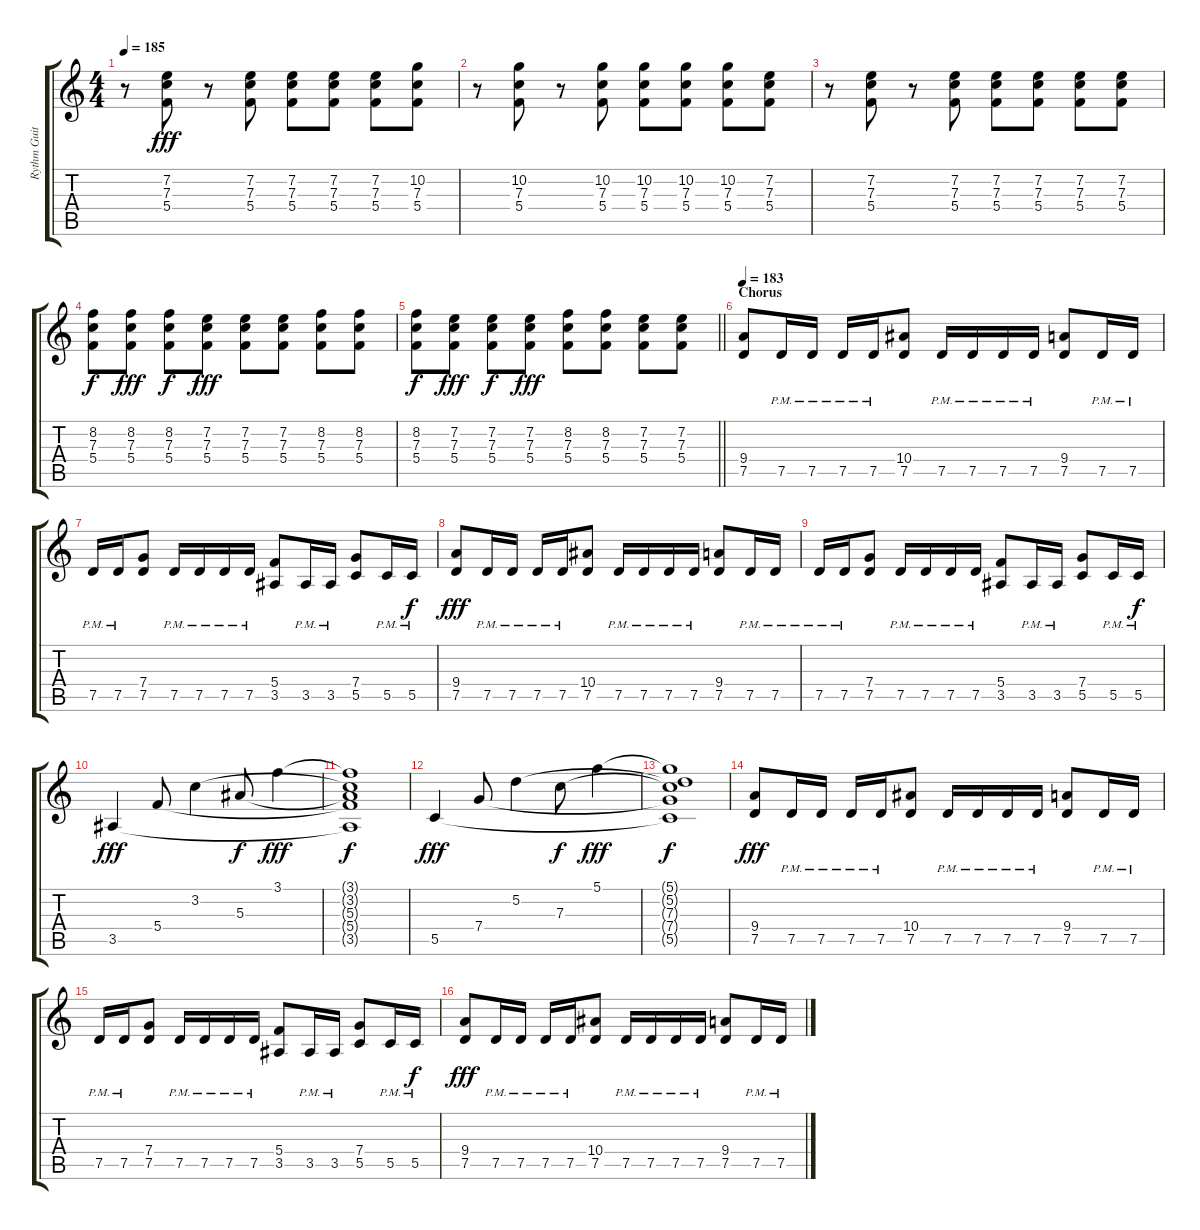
\track ("Rythm Guitar I" "Rythm Guit") {instrument distortionguitar}
\staff {score tabs}
\tuning (D4 A3 F3 C3 G2 C2) {hide}
\ts (4 4)
\tempo 185
\clef g2
\ks c
r.8{dy fff} (7.2 7.3 5.4).8 r.8 (7.2 7.3 5.4).8 (7.2 7.3 5.4).8 (7.2 7.3 5.4).8 (7.2 7.3 5.4).8 (10.2 7.3 5.4).8 |
r.8 (10.2 7.3 5.4).8 r.8 (10.2 7.3 5.4).8 (10.2 7.3 5.4).8 (10.2 7.3 5.4).8 (10.2 7.3 5.4).8 (7.2 7.3 5.4).8 |
r.8 (7.2 7.3 5.4).8 r.8 (7.2 7.3 5.4).8 (7.2 7.3 5.4).8 (7.2 7.3 5.4).8 (7.2 7.3 5.4).8 (7.2 7.3 5.4).8 |
(8.2 7.3 5.4).8{dy f} (8.2 7.3 5.4).8{dy fff} (8.2 7.3 5.4).8{dy f} (7.2 7.3 5.4).8{dy fff} (7.2 7.3 5.4).8 (7.2 7.3 5.4).8 (8.2 7.3 5.4).8 (8.2 7.3 5.4).8 |
\barLineRight lightlight
(8.2 7.3 5.4).8{dy f} (7.2 7.3 5.4).8{dy fff} (7.2 7.3 5.4).8{dy f} (7.2 7.3 5.4).8{dy fff} (8.2 7.3 5.4).8 (8.2 7.3 5.4).8 (7.2 7.3 5.4).8 (7.2 7.3 5.4).8 |
\section ("" "Chorus")
\tempo 183
(9.4 7.5).8{volume 14 balance 2 instrument distortionguitar} 7.5{pm}.16 7.5{pm}.16 7.5{pm}.16 7.5{pm}.16 (10.4 7.5).8 7.5{pm}.16 7.5{pm}.16 7.5{pm}.16 7.5{pm}.16 (9.4 7.5).8 7.5{pm}.16 7.5{pm}.16 |
7.5{pm}.16 7.5{pm}.16 (7.4 7.5).8 7.5{pm}.16 7.5{pm}.16 7.5{pm}.16 7.5{pm}.16 (5.4 3.5).8 3.5{pm}.16 3.5{pm}.16 (7.4 5.5).8 5.5{pm}.16 5.5{pm}.16{dy f} |
(9.4 7.5).8{dy fff} 7.5{pm}.16 7.5{pm}.16 7.5{pm}.16 7.5{pm}.16 (10.4 7.5).8 7.5{pm}.16 7.5{pm}.16 7.5{pm}.16 7.5{pm}.16 (9.4 7.5).8 7.5{pm}.16 7.5{pm}.16 |
7.5{pm}.16 7.5{pm}.16 (7.4 7.5).8 7.5{pm}.16 7.5{pm}.16 7.5{pm}.16 7.5{pm}.16 (5.4 3.5).8 3.5{pm}.16 3.5{pm}.16 (7.4 5.5).8 5.5{pm}.16 5.5{pm}.16{dy f} |
3.5.4{dy fff volume 11 balance 2} 5.4.8 3.2.4 5.3.8{dy f} 3.1.4{dy fff} |
(3.1{t} 3.2{t} 5.3{t} 5.4{t} 3.5{t}).1{dy f} |
5.5.4{dy fff} 7.4.8 5.2.4 7.3.8{dy f} 5.1.4{dy fff} |
(5.1{t} 5.2{t} 7.3{t} 7.4{t} 5.5{t}).1{dy f} |
(9.4 7.5).8{dy fff volume 14 balance 2 instrument distortionguitar} 7.5{pm}.16 7.5{pm}.16 7.5{pm}.16 7.5{pm}.16 (10.4 7.5).8 7.5{pm}.16 7.5{pm}.16 7.5{pm}.16 7.5{pm}.16 (9.4 7.5).8 7.5{pm}.16 7.5{pm}.16 |
7.5{pm}.16 7.5{pm}.16 (7.4 7.5).8 7.5{pm}.16 7.5{pm}.16 7.5{pm}.16 7.5{pm}.16 (5.4 3.5).8 3.5{pm}.16 3.5{pm}.16 (7.4 5.5).8 5.5{pm}.16 5.5{pm}.16{dy f} |
(9.4 7.5).8{dy fff} 7.5{pm}.16 7.5{pm}.16 7.5{pm}.16 7.5{pm}.16 (10.4 7.5).8 7.5{pm}.16 7.5{pm}.16 7.5{pm}.16 7.5{pm}.16 (9.4 7.5).8 7.5{pm}.16 7.5{pm}.16
